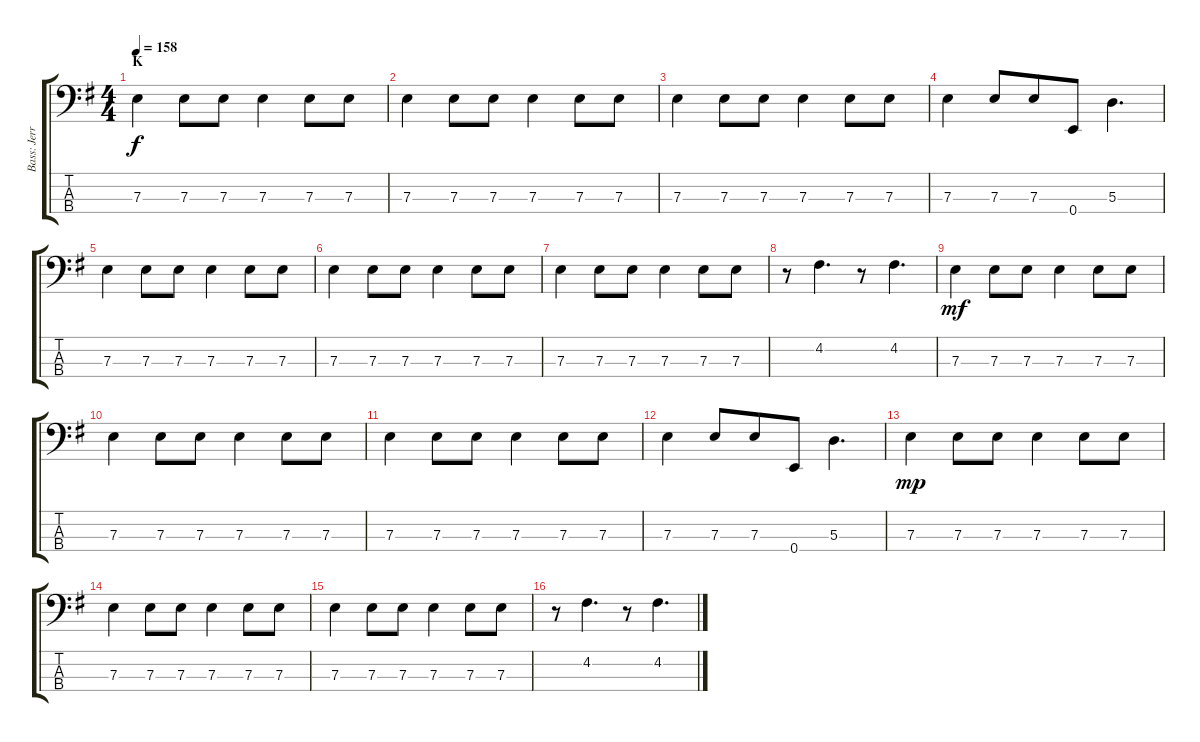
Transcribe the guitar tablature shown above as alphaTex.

\track ("Bass: Jerry" "Bass: Jerr") {instrument electricbassfinger}
\staff {score tabs}
\tuning (G2 D2 A1 E1) {hide}
\ts (4 4)
\section ("" "K")
\tempo 158
\clef f4
\ks g
7.3.4{dy f} 7.3.8 7.3.8 7.3.4 7.3.8 7.3.8 |
7.3.4 7.3.8 7.3.8 7.3.4 7.3.8 7.3.8 |
7.3.4 7.3.8 7.3.8 7.3.4 7.3.8 7.3.8 |
7.3.4 7.3.8 7.3.8{beam merge} 0.4.8 5.3.4{d} |
7.3.4 7.3.8 7.3.8 7.3.4 7.3.8 7.3.8 |
7.3.4 7.3.8 7.3.8 7.3.4 7.3.8 7.3.8 |
7.3.4 7.3.8 7.3.8 7.3.4 7.3.8 7.3.8 |
r.8 4.2.4{d} r.8 4.2.4{d} |
7.3.4{dy mf} 7.3.8 7.3.8 7.3.4 7.3.8 7.3.8 |
7.3.4 7.3.8 7.3.8 7.3.4 7.3.8 7.3.8 |
7.3.4 7.3.8 7.3.8 7.3.4 7.3.8 7.3.8 |
7.3.4 7.3.8 7.3.8{beam merge} 0.4.8 5.3.4{d} |
7.3.4{dy mp} 7.3.8 7.3.8 7.3.4 7.3.8 7.3.8 |
7.3.4 7.3.8 7.3.8 7.3.4 7.3.8 7.3.8 |
7.3.4 7.3.8 7.3.8 7.3.4 7.3.8 7.3.8 |
r.8 4.2.4{d} r.8 4.2.4{d}
